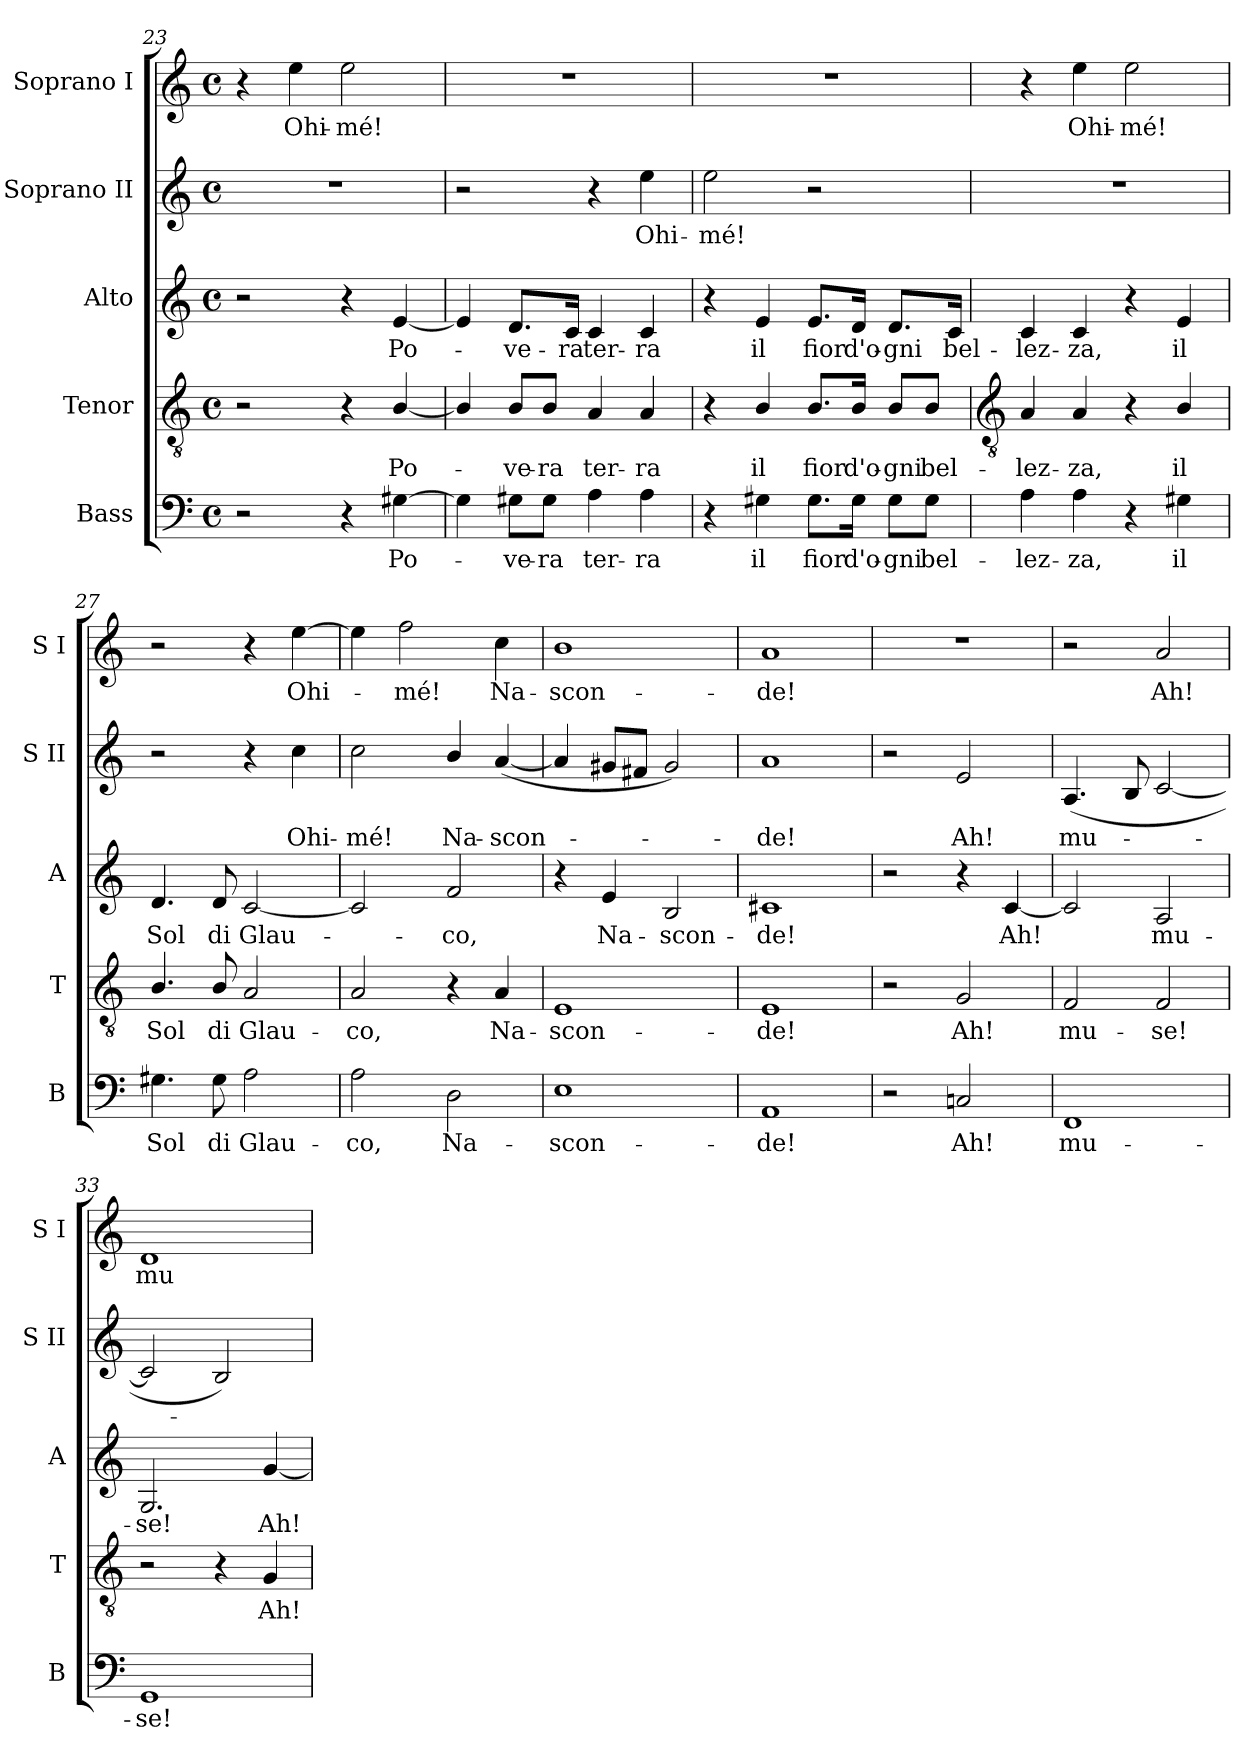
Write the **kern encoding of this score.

**kern	**text	**kern	**text	**kern	**text	**kern	**text	**kern	**text
*part5	*part5	*part4	*part4	*part3	*part3	*part2	*part2	*part1	*part1
*staff5	*staff5	*staff4	*staff4	*staff3	*staff3	*staff2	*staff2	*staff1	*staff1
*I"Bass	*	*I"Tenor	*	*I"Alto	*	*I"Soprano II	*	*I"Soprano I	*
*I'B	*	*I'T	*	*I'A	*	*I'S II	*	*I'S I	*
*clefF4	*	*clefGv2	*	*clefG2	*	*clefG2	*	*clefG2	*
*k[]	*	*k[]	*	*k[]	*	*k[]	*	*k[]	*
*C:	*	*C:	*	*C:	*	*C:	*	*C:	*
*M4/4	*	*M4/4	*	*M4/4	*	*M4/4	*	*M4/4	*
*met(c)	*	*met(c)	*	*met(c)	*	*met(c)	*	*met(c)	*
=23	=23	=23	=23	=23	=23	=23	=23	=23	=23
2r	.	2r	.	2r	.	1r	.	4r	.
!	!	!	!	!	!	!	!	!	!LO:LY:b
.	.	.	.	.	.	.	.	4ee	Ohi-
!	!	!	!	!	!	!	!	!	!LO:LY:b
4r	.	4r	.	4r	.	.	.	2ee	-mé!
!	!LO:LY:b	!	!LO:LY:b	!	!LO:LY:b	!	!	!	!
[4G#X	Po-	[4B/	Po-	[4e	Po-	.	.	.	.
=24	=24	=24	=24	=24	=24	=24	=24	=24	=24
4G#]	.	4B/]	.	4e]	.	2r	.	1r	.
!	!LO:LY:b	!	!LO:LY:b	!	!LO:LY:b	!	!	!	!
8G#\L	ve-	8B/L	ve-	8.d/L	ve-	.	.	.	.
!	!LO:LY:b	!	!LO:LY:b	!	!	!	!	!	!
8G#\J	-ra	8B/J	-ra	.	.	.	.	.	.
!	!	!	!	!	!LO:LY:b	!	!	!	!
.	.	.	.	16c/Jk	-ra	.	.	.	.
!	!LO:LY:b	!	!LO:LY:b	!	!LO:LY:b	!	!	!	!
4A	ter-	4A	ter-	4c	ter-	4r	.	.	.
!	!LO:LY:b	!	!LO:LY:b	!	!LO:LY:b	!	!LO:LY:b	!	!
4A	-ra	4A	-ra	4c	-ra	4ee	Ohi-	.	.
=25	=25	=25	=25	=25	=25	=25	=25	=25	=25
!	!	!	!	!	!	!	!LO:LY:b	!	!
4r	.	4r	.	4r	.	2ee	-mé!	1r	.
!	!LO:LY:b	!	!LO:LY:b	!	!LO:LY:b	!	!	!	!
4G#X	il	4B/	il	4e	il	.	.	.	.
!	!LO:LY:b	!	!LO:LY:b	!	!LO:LY:b	!	!	!	!
8.G#\L	fior	8.B/L	fior	8.e/L	fior	2r	.	.	.
!	!LO:LY:b	!	!LO:LY:b	!	!LO:LY:b	!	!	!	!
16G#\Jk	d'o-	16B/Jk	d'o-	16d/Jk	d'o-	.	.	.	.
!	!LO:LY:b	!	!LO:LY:b	!	!LO:LY:b	!	!	!	!
8G#\L	-gni	8B/L	-gni	8.d/L	-gni	.	.	.	.
!	!LO:LY:b	!	!LO:LY:b	!	!	!	!	!	!
8G#\J	bel-	8B/J	bel-	.	.	.	.	.	.
!	!	!	!	!	!LO:LY:b	!	!	!	!
.	.	.	.	16c/Jk	bel-	.	.	.	.
!!LO:LB:g=z
=26	=26	=26	=26	=26	=26	=26	=26	=26	=26
*	*	*clefGv2	*	*	*	*	*	*	*
!	!LO:LY:b	!	!LO:LY:b	!	!LO:LY:b	!	!	!	!
4A	-lez-	4A	-lez-	4c	-lez-	1r	.	4r	.
!	!LO:LY:b	!	!LO:LY:b	!	!LO:LY:b	!	!	!	!LO:LY:b
4A	-za,	4A	-za,	4c	-za,	.	.	4ee	Ohi-
!	!	!	!	!	!	!	!	!	!LO:LY:b
4r	.	4r	.	4r	.	.	.	2ee	-mé!
!	!LO:LY:b	!	!LO:LY:b	!	!LO:LY:b	!	!	!	!
4G#X	il	4B/	il	4e	il	.	.	.	.
=27	=27	=27	=27	=27	=27	=27	=27	=27	=27
!	!LO:LY:b	!	!LO:LY:b	!	!LO:LY:b	!	!	!	!
4.G#X	Sol	4.B/	Sol	4.d	Sol	2r	.	2r	.
!	!LO:LY:b	!	!LO:LY:b	!	!LO:LY:b	!	!	!	!
8G#	di	8B/	di	8d	di	.	.	.	.
!	!LO:LY:b	!	!LO:LY:b	!	!LO:LY:b	!	!	!	!
2A	Glau-	2A	Glau-	[2c	Glau-	4r	.	4r	.
!	!	!	!	!	!	!	!LO:LY:b	!	!LO:LY:b
.	.	.	.	.	.	4cc	Ohi-	[4ee	Ohi-
=28	=28	=28	=28	=28	=28	=28	=28	=28	=28
!	!LO:LY:b	!	!LO:LY:b	!	!	!	!LO:LY:b	!	!
2A	-co,	2A	-co,	2c]	.	2cc	-mé!	4ee]	.
!	!	!	!	!	!	!	!	!	!LO:LY:b
.	.	.	.	.	.	.	.	2ff	mé!
!	!LO:LY:b	!	!	!	!LO:LY:b	!	!LO:LY:b	!	!
2D	Na-	4r	.	2f	co,	4b/	Na-	.	.
!	!	!	!LO:LY:b	!	!	!	!LO:LY:b	!	!LO:LY:b
.	.	4A	Na-	.	.	(<[4a	-scon-	4cc	Na-
=29	=29	=29	=29	=29	=29	=29	=29	=29	=29
!	!LO:LY:b	!	!LO:LY:b	!	!	!	!	!	!LO:LY:b
1E	-scon-	1E	-scon-	4r	.	4a]	.	1b	-scon-
!	!	!	!	!	!LO:LY:b	!	!	!	!
.	.	.	.	4e	Na-	8g#XL	.	.	.
.	.	.	.	.	.	8f#XJ	.	.	.
!	!	!	!	!	!LO:LY:b	!	!	!	!
.	.	.	.	2B	-scon-	2g#)	.	.	.
=30	=30	=30	=30	=30	=30	=30	=30	=30	=30
!	!LO:LY:b	!	!LO:LY:b	!	!LO:LY:b	!	!LO:LY:b	!	!LO:LY:b
1AA	-de!	1E	-de!	1c#X	-de!	1a	de!	1a	-de!
=31	=31	=31	=31	=31	=31	=31	=31	=31	=31
2r	.	2r	.	2r	.	2r	.	1r	.
!	!LO:LY:b	!	!LO:LY:b	!	!	!	!LO:LY:b	!	!
2Cn	Ah!	2G	Ah!	4r	.	2e	Ah!	.	.
!	!	!	!	!	!LO:LY:b	!	!	!	!
.	.	.	.	[4c	Ah!	.	.	.	.
=32	=32	=32	=32	=32	=32	=32	=32	=32	=32
!	!LO:LY:b	!	!LO:LY:b	!	!	!	!LO:LY:b	!	!
1FF	mu-	2F	mu-	2c]	.	(<4.A	mu-	2r	.
.	.	.	.	.	.	8B	.	.	.
!	!	!	!LO:LY:b	!	!LO:LY:b	!	!	!	!LO:LY:b
.	.	2F	-se!	2A	mu-	[2c	.	2a	Ah!
=33	=33	=33	=33	=33	=33	=33	=33	=33	=33
!	!LO:LY:b	!	!	!	!LO:LY:b	!	!	!	!LO:LY:b
1GG	-se!	2r	.	2.G	-se!	2c]	.	1d	mu-
.	.	4r	.	.	.	2B)	.	.	.
!	!	!	!LO:LY:b	!	!LO:LY:b	!	!	!	!
.	.	4G	Ah!	[4g	Ah!	.	.	.	.
=	=	=	=	=	=	=	=	=	=
*-	*-	*-	*-	*-	*-	*-	*-	*-	*-
